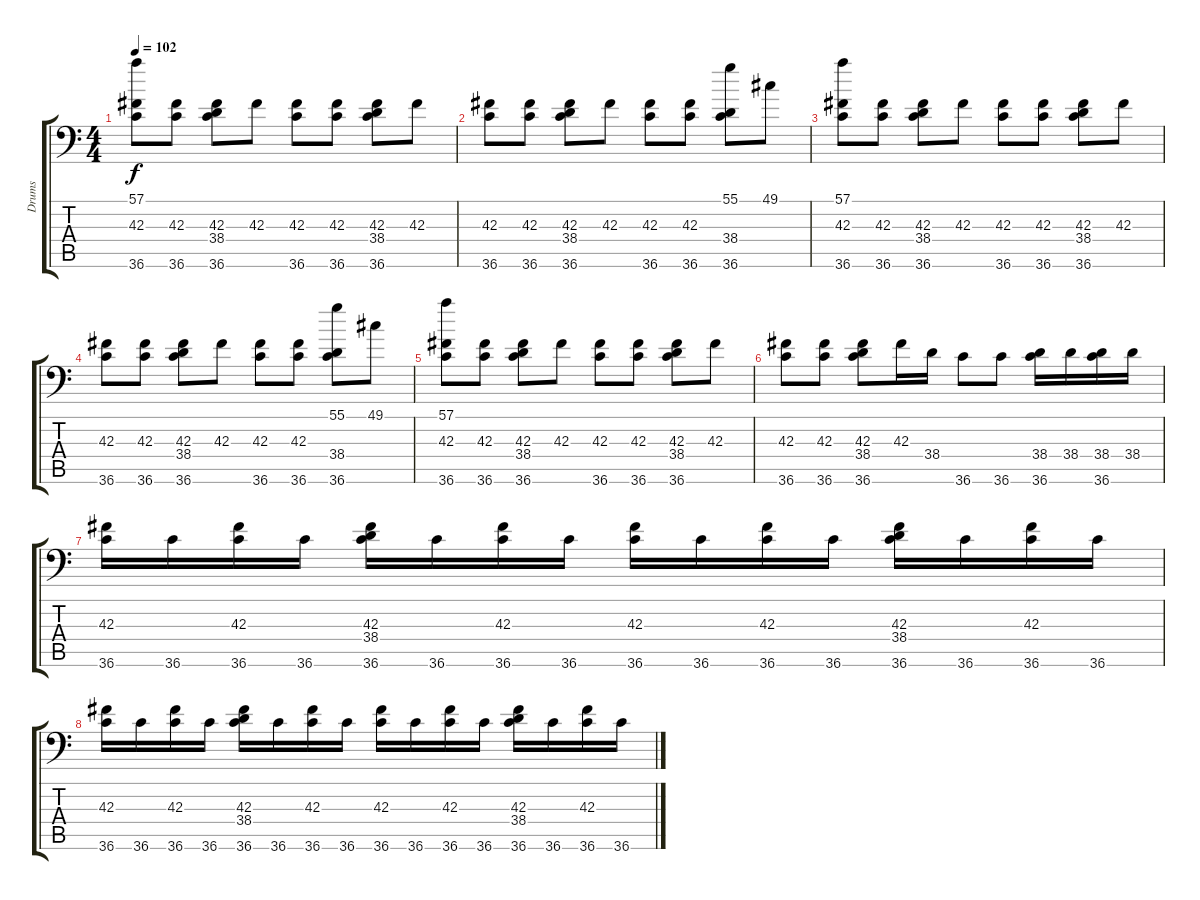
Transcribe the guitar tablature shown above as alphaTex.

\track ("Drums" "Drums") {instrument acousticgrandpiano}
\staff {score tabs}
\tuning (C-1 C-1 C-1 C-1 C-1 C-1) {hide}
\ts (4 4)
\tempo 102
\clef f4
\ks c
(57.1 42.3 36.6).8{dy f} (42.3 36.6).8 (42.3 38.4 36.6).8 42.3.8 (42.3 36.6).8 (42.3 36.6).8 (42.3 38.4 36.6).8 42.3.8 |
(42.3 36.6).8 (42.3 36.6).8 (42.3 38.4 36.6).8 42.3.8 (42.3 36.6).8 (42.3 36.6).8 (55.1 38.4 36.6).8 49.1.8 |
(57.1 42.3 36.6).8 (42.3 36.6).8 (42.3 38.4 36.6).8 42.3.8 (42.3 36.6).8 (42.3 36.6).8 (42.3 38.4 36.6).8 42.3.8 |
(42.3 36.6).8 (42.3 36.6).8 (42.3 38.4 36.6).8 42.3.8 (42.3 36.6).8 (42.3 36.6).8 (55.1 38.4 36.6).8 49.1.8 |
(57.1 42.3 36.6).8 (42.3 36.6).8 (42.3 38.4 36.6).8 42.3.8 (42.3 36.6).8 (42.3 36.6).8 (42.3 38.4 36.6).8 42.3.8 |
(42.3 36.6).8 (42.3 36.6).8 (42.3 38.4 36.6).8 42.3.16 38.4.16 36.6.8 36.6.8 (38.4 36.6).16 38.4.16 (38.4 36.6).16 38.4.16 |
(42.3 36.6).16 36.6.16 (42.3 36.6).16 36.6.16 (42.3 38.4 36.6).16 36.6.16 (42.3 36.6).16 36.6.16 (42.3 36.6).16 36.6.16 (42.3 36.6).16 36.6.16 (42.3 38.4 36.6).16 36.6.16 (42.3 36.6).16 36.6.16 |
(42.3 36.6).16 36.6.16 (42.3 36.6).16 36.6.16 (42.3 38.4 36.6).16 36.6.16 (42.3 36.6).16 36.6.16 (42.3 36.6).16 36.6.16 (42.3 36.6).16 36.6.16 (42.3 38.4 36.6).16 36.6.16 (42.3 36.6).16 36.6.16
